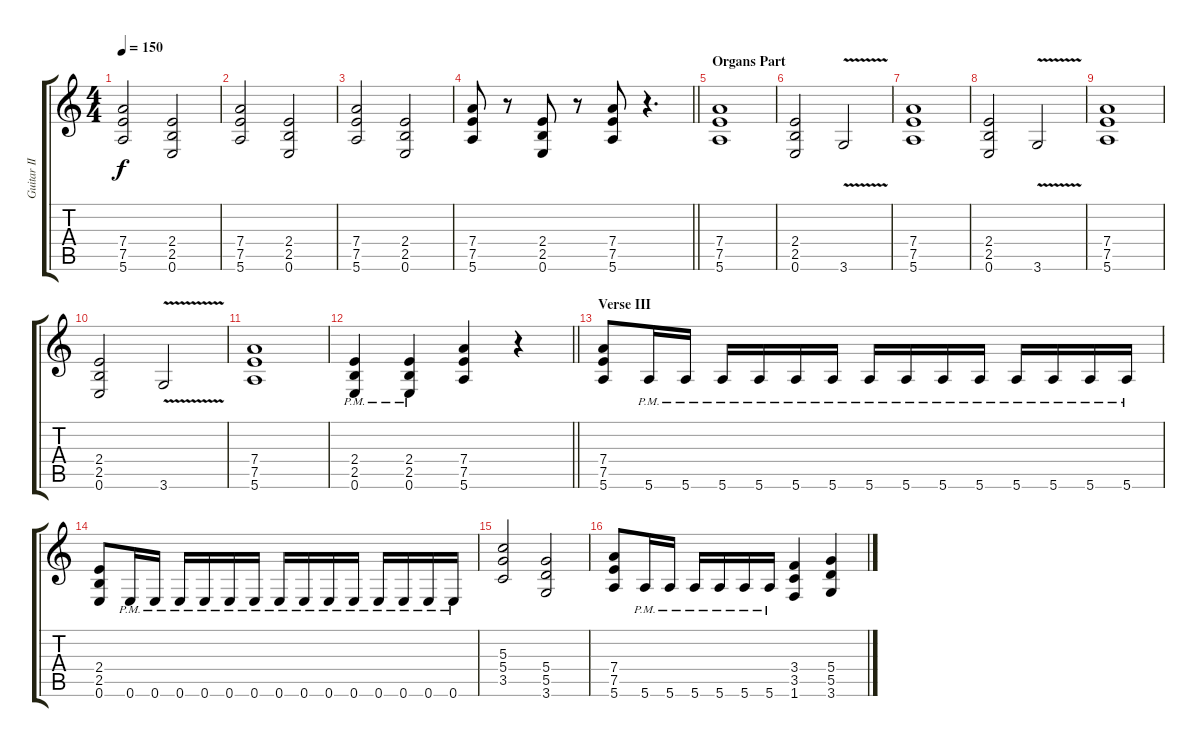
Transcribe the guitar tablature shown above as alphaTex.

\track ("Guitar II" "Guitar II") {instrument overdrivenguitar}
\staff {score tabs}
\tuning (E4 B3 G3 D3 A2 E2) {hide}
\ts (4 4)
\tempo 150
\clef g2
\ks c
(7.4 7.5 5.6).2{dy f} (2.4 2.5 0.6).2 |
(7.4 7.5 5.6).2 (2.4 2.5 0.6).2 |
(7.4 7.5 5.6).2 (2.4 2.5 0.6).2 |
\barLineRight lightlight
(7.4 7.5 5.6).8 r.8 (2.4 2.5 0.6).8 r.8 (7.4 7.5 5.6).8 r.4{d} |
\section ("" "Organs Part")
(7.4 7.5 5.6).1 |
(2.4 2.5 0.6).2 3.6{v}.2 |
(7.4 7.5 5.6).1 |
(2.4 2.5 0.6).2 3.6{v}.2 |
(7.4 7.5 5.6).1 |
(2.4 2.5 0.6).2 3.6{v}.2 |
(7.4 7.5 5.6).1 |
\barLineRight lightlight
(2.4{pm} 2.5{pm} 0.6{pm}).4 (2.4{pm} 2.5{pm} 0.6{pm}).4 (7.4 7.5 5.6).4 r.4 |
\section ("" "Verse III")
(7.4 7.5 5.6).8 5.6{pm}.16 5.6{pm}.16 5.6{pm}.16 5.6{pm}.16 5.6{pm}.16 5.6{pm}.16 5.6{pm}.16 5.6{pm}.16 5.6{pm}.16 5.6{pm}.16 5.6{pm}.16 5.6{pm}.16 5.6{pm}.16 5.6{pm}.16 |
(2.4 2.5 0.6).8 0.6{pm}.16 0.6{pm}.16 0.6{pm}.16 0.6{pm}.16 0.6{pm}.16 0.6{pm}.16 0.6{pm}.16 0.6{pm}.16 0.6{pm}.16 0.6{pm}.16 0.6{pm}.16 0.6{pm}.16 0.6{pm}.16 0.6{pm}.16 |
(5.3 5.4 3.5).2 (5.4 5.5 3.6).2 |
(7.4 7.5 5.6).8 5.6{pm}.16 5.6{pm}.16 5.6{pm}.16 5.6{pm}.16 5.6{pm}.16 5.6{pm}.16 (3.4 3.5 1.6).4 (5.4 5.5 3.6).4
